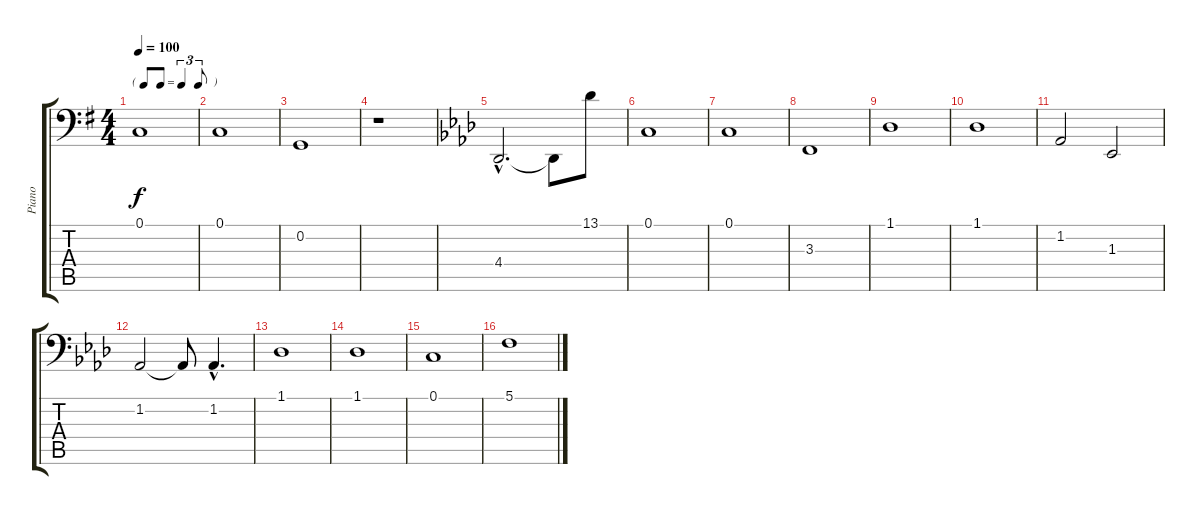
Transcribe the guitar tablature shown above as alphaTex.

\track ("Piano" "Piano") {instrument brightacousticpiano}
\staff {score tabs}
\tuning (C3 G2 D2 A1 E1 B0) {hide}
\ts (4 4)
\tf triplet8th
\tempo 100
\clef f4
\ks g
0.1.1{dy f} |
0.1.1 |
0.2.1 |
r.1 |
\ks ab
4.4{hac}.2{d} 4.4{t}.8 13.1.8 |
0.1.1 |
0.1.1 |
3.3.1 |
1.1.1 |
1.1.1 |
1.2.2 1.3.2 |
1.2.2 1.2{t}.8 1.2{hac}.4{d} |
1.1.1 |
1.1.1 |
0.1.1 |
5.1.1
